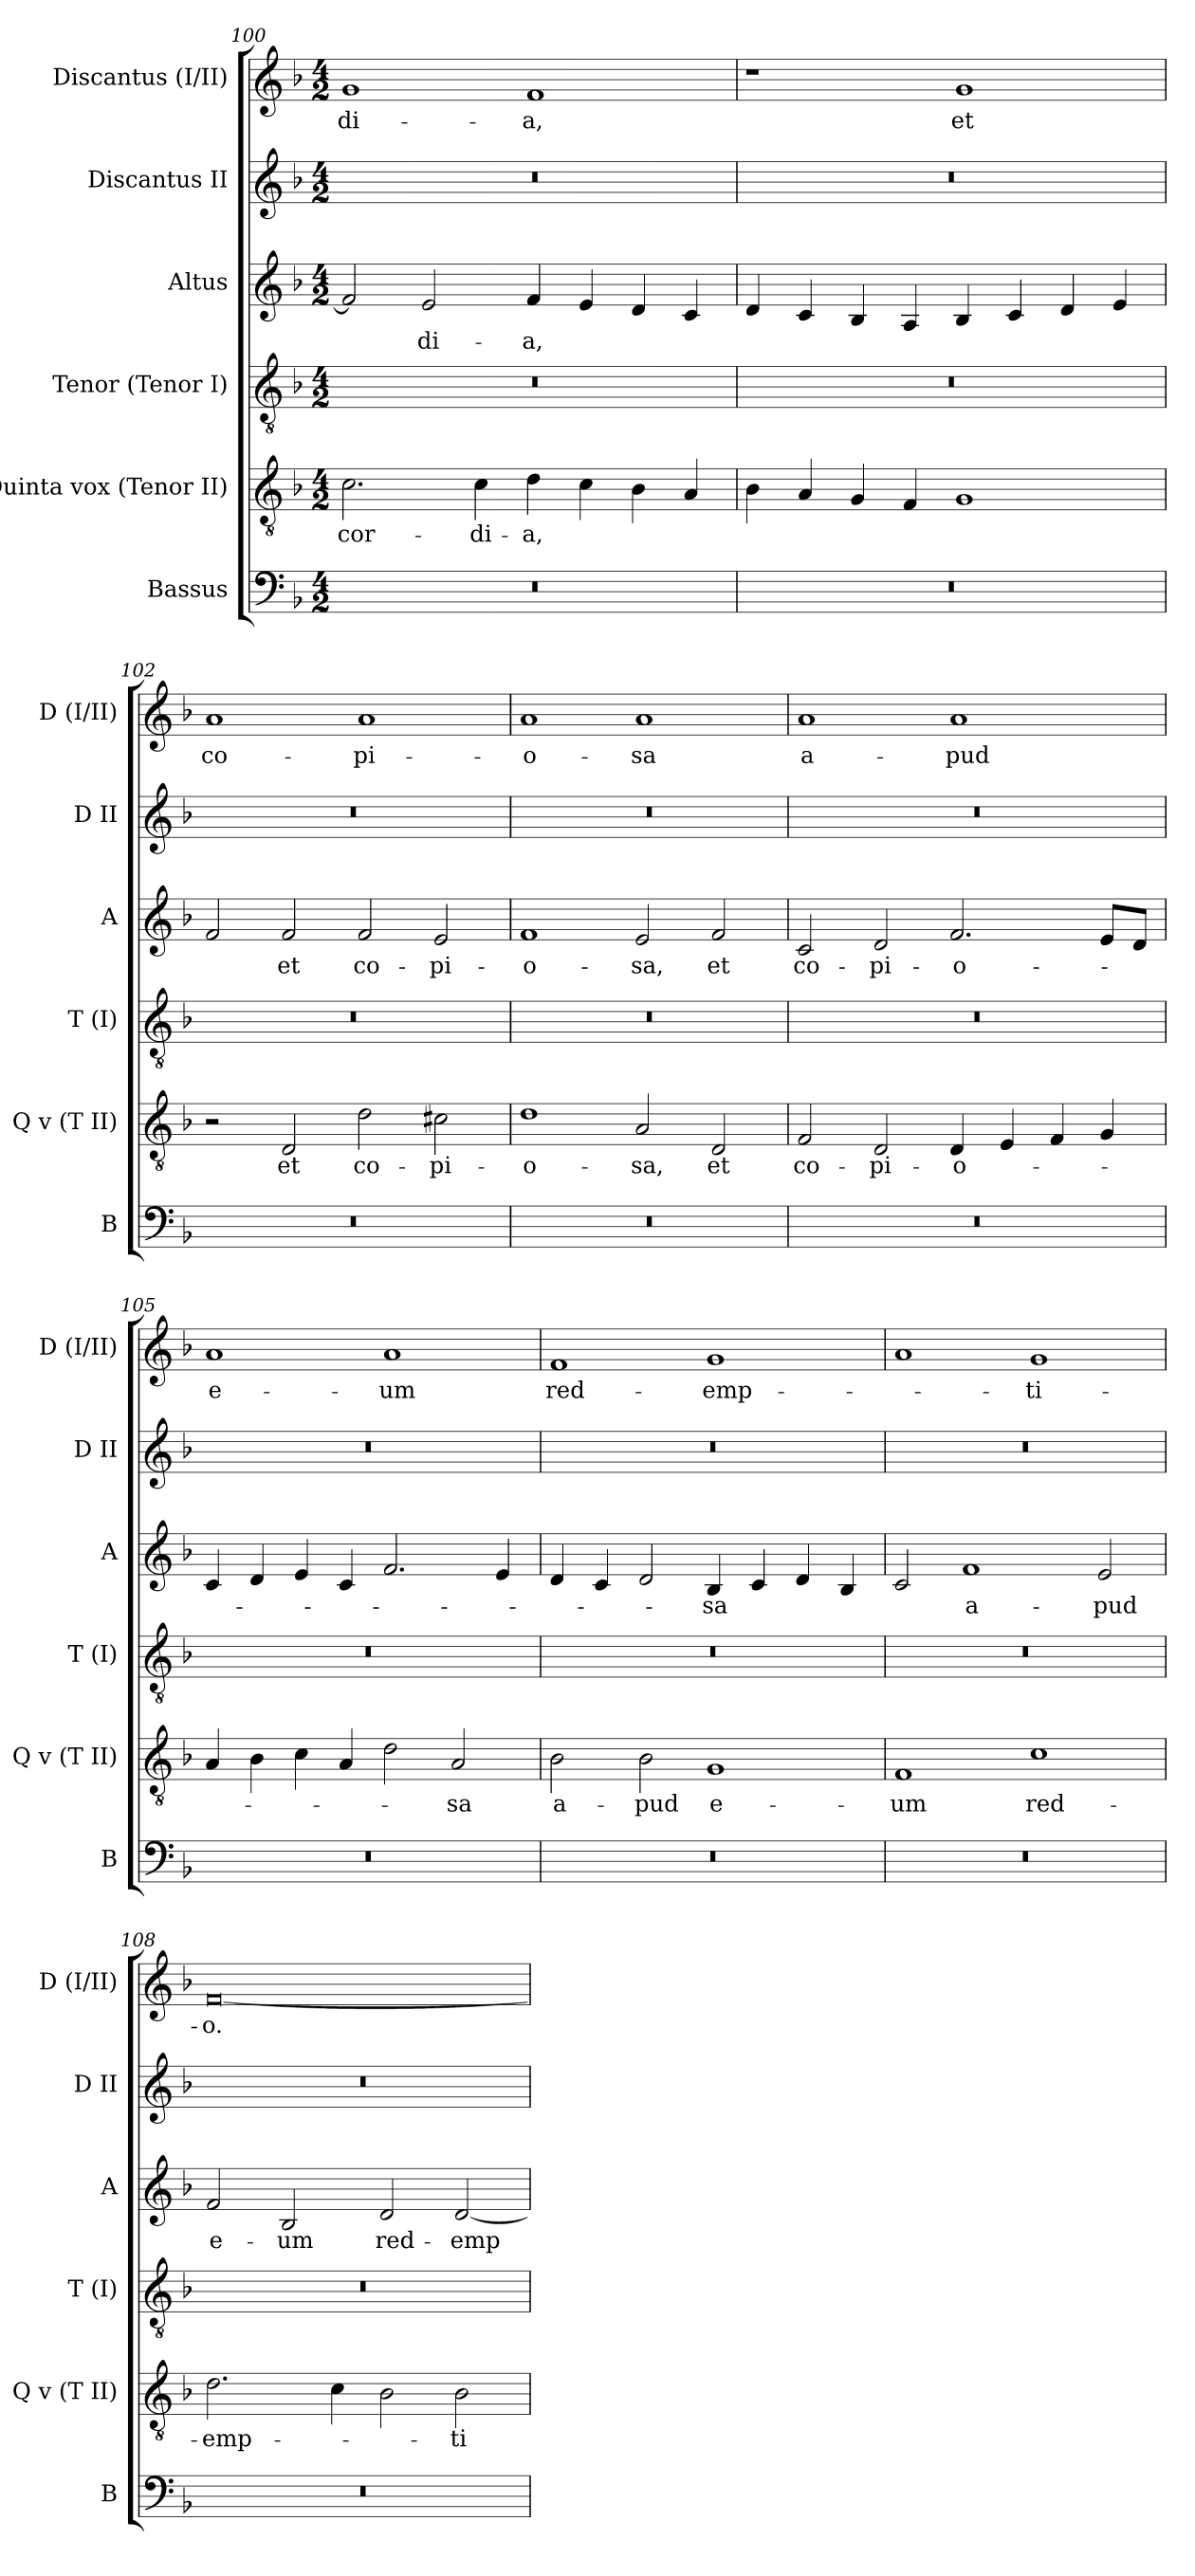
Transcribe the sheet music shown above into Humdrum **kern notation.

**kern	**kern	**text	**kern	**kern	**text	**kern	**kern	**text
*part6	*part5	*part5	*part4	*part3	*part3	*part2	*part1	*part1
*staff6	*staff5	*staff5	*staff4	*staff3	*staff3	*staff2	*staff1	*staff1
*I"Bassus	*I"Quinta vox (Tenor II)	*	*I"Tenor (Tenor I)	*I"Altus	*	*I"Discantus II	*I"Discantus (I/II)	*
*I'B	*I'Q v (T II)	*	*I'T (I)	*I'A	*	*I'D II	*I'D  (I/II)	*
!!LO:LB:g=z
*clefF4	*clefGv2	*	*clefGv2	*clefG2	*	*clefG2	*clefG2	*
*k[b-]	*k[b-]	*	*k[b-]	*k[b-]	*	*k[b-]	*k[b-]	*
*F:	*F:	*	*F:	*F:	*	*F:	*F:	*
*M4/2	*M4/2	*	*M4/2	*M4/2	*	*M4/2	*M4/2	*
=100	=100	=100	=100	=100	=100	=100	=100	=100
0r	2.c\	-cor-	0r	2f/]	.	0r	1g	-di-
.	.	.	.	2e/	-di-	.	.	.
.	4c\	-di-	.	.	.	.	.	.
.	4d\	-a,	.	4f/	-a,	.	1f	-a,
.	4c\	.	.	4e/	.	.	.	.
.	4B-\	.	.	4d/	.	.	.	.
.	4A/	.	.	4c/	.	.	.	.
=101	=101	=101	=101	=101	=101	=101	=101	=101
0r	4B-\	.	0r	4d/	.	0r	1r	.
.	4A/	.	.	4c/	.	.	.	.
.	4G/	.	.	4B-/	.	.	.	.
.	4F/	.	.	4A/	.	.	.	.
.	1G	.	.	4B-/	.	.	1g	et
.	.	.	.	4c/	.	.	.	.
.	.	.	.	4d/	.	.	.	.
.	.	.	.	4e/	.	.	.	.
=102	=102	=102	=102	=102	=102	=102	=102	=102
0r	2r	.	0r	2f/	.	0r	1a	co-
.	2D/	et	.	2f/	et	.	.	.
.	2d\	co-	.	2f/	co-	.	1a	-pi-
.	2c#X\	-pi-	.	2e/	-pi-	.	.	.
=103	=103	=103	=103	=103	=103	=103	=103	=103
0r	1d	-o-	0r	1f	-o-	0r	1a	-o-
.	2A/	-sa,	.	2e/	-sa,	.	1a	-sa
.	2D/	et	.	2f/	et	.	.	.
=104	=104	=104	=104	=104	=104	=104	=104	=104
0r	2F/	co-	0r	2c/	co-	0r	1a	a-
.	2D/	-pi-	.	2d/	-pi-	.	.	.
.	4D/	-o-	.	2.f/	-o-	.	1a	-pud
.	4E/	.	.	.	.	.	.	.
.	4F/	.	.	.	.	.	.	.
.	4G/	.	.	8e/L	.	.	.	.
.	.	.	.	8d/J	.	.	.	.
!!LO:LB:g=z
=105	=105	=105	=105	=105	=105	=105	=105	=105
0r	4A/	.	0r	4c/	.	0r	1a	e-
.	4B-\	.	.	4d/	.	.	.	.
.	4c\	.	.	4e/	.	.	.	.
.	4A/	.	.	4c/	.	.	.	.
.	2d\	.	.	2.f/	.	.	1a	-um
.	2A/	-sa	.	.	.	.	.	.
.	.	.	.	4e/	.	.	.	.
=106	=106	=106	=106	=106	=106	=106	=106	=106
0r	2B-\	a-	0r	4d/	.	0r	1f	red-
.	.	.	.	4c/	.	.	.	.
.	2B-\	-pud	.	2d/	.	.	.	.
.	1G	e-	.	4B-/	-sa	.	1g	-emp-
.	.	.	.	4c/	.	.	.	.
.	.	.	.	4d/	.	.	.	.
.	.	.	.	4B-/	.	.	.	.
=107	=107	=107	=107	=107	=107	=107	=107	=107
0r	1F	-um	0r	2c/	.	0r	1a	.
.	.	.	.	1f	a-	.	.	.
.	1c	red-	.	.	.	.	1g	-ti-
.	.	.	.	2e/	-pud	.	.	.
=108	=108	=108	=108	=108	=108	=108	=108	=108
0r	2.d\	-emp-	0r	2f/	e-	0r	[0f	-o.
.	.	.	.	2B-/	-um	.	.	.
.	4c\	.	.	.	.	.	.	.
.	2B-\	.	.	2d/	red-	.	.	.
.	2B-\	-ti-	.	[2d/	-emp-	.	.	.
=	=	=	=	=	=	=	=	=
*-	*-	*-	*-	*-	*-	*-	*-	*-
